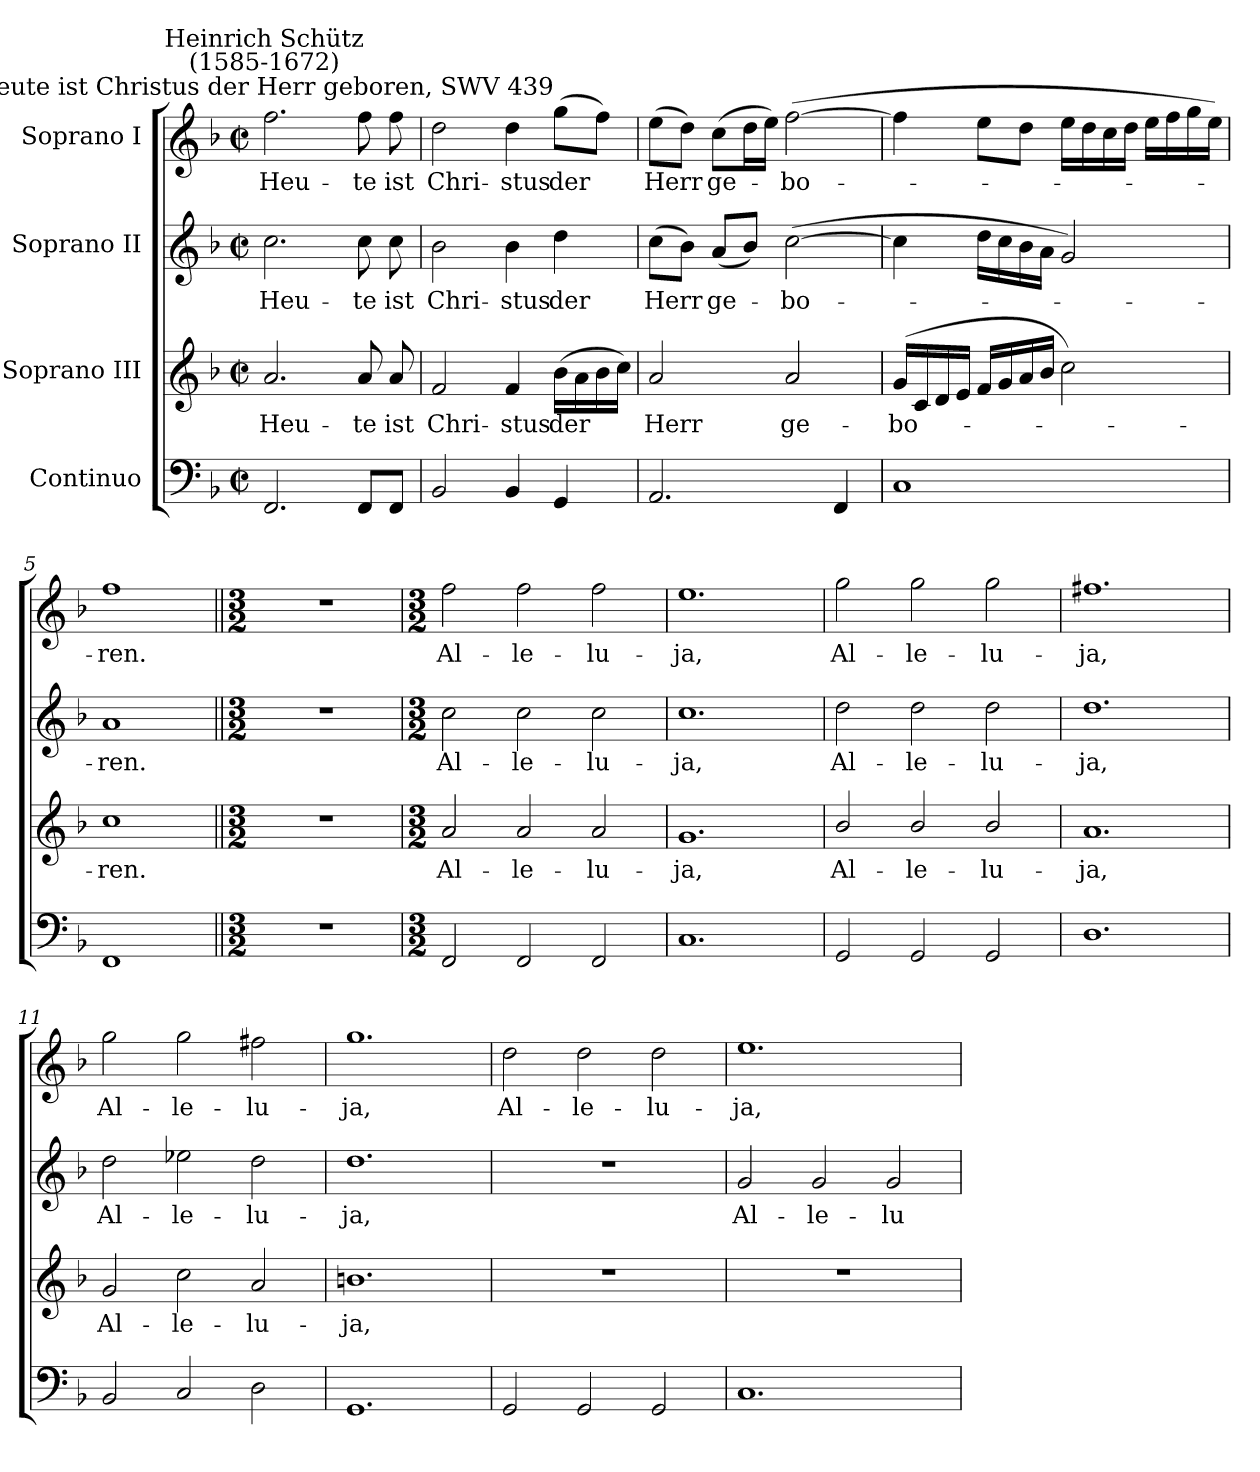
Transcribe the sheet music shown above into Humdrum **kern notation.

**kern	**kern	**text	**kern	**text	**kern	**text
*part4	*part3	*part3	*part2	*part2	*part1	*part1
*staff4	*staff3	*staff3	*staff2	*staff2	*staff1	*staff1
*I"Continuo	*I"Soprano III	*	*I"Soprano II	*	*I"Soprano I	*
*clefF4	*clefG2	*	*clefG2	*	*clefG2	*
*k[b-]	*k[b-]	*	*k[b-]	*	*k[b-]	*
*F:	*F:	*	*F:	*	*F:	*
*M2/2	*M2/2	*	*M2/2	*	*M2/2	*
*met(c|)	*met(c|)	*	*met(c|)	*	*met(c|)	*
=1	=1	=1	=1	=1	=1	=1
!	!	!	!	!	!LO:TX:a:cj:t=Heute ist Christus der Herr geboren, SWV 439	!
!	!	!	!	!	!LO:TX:a:cj:t=Heinrich Schütz\n(1585-1672)	!
!	!	!LO:LY:b	!	!LO:LY:b	!	!LO:LY:b
2.FF	2.a	Heu-	2.cc	Heu-	2.ff	Heu-
!	!	!LO:LY:b	!	!LO:LY:b	!	!LO:LY:b
8FFL	8a	-te	8cc	-te	8ff	-te
!	!	!LO:LY:b	!	!LO:LY:b	!	!LO:LY:b
8FFJ	8a	ist	8cc	ist	8ff	ist
=2	=2	=2	=2	=2	=2	=2
!	!	!LO:LY:b	!	!LO:LY:b	!	!LO:LY:b
2BB-	2f	Chri-	2b-	Chri-	2dd	Chri-
!	!	!LO:LY:b	!	!LO:LY:b	!	!LO:LY:b
4BB-	4f	-stus	4b-	-stus	4dd	-stus
!	!	!LO:LY:b	!	!LO:LY:b	!	!LO:LY:b
4GG	(>16b-LL	der	4dd	der	(>8ggL	der
.	16a	.	.	.	.	.
.	16b-	.	.	.	8ffJ)	.
.	16ccJJ)	.	.	.	.	.
=3	=3	=3	=3	=3	=3	=3
!	!	!LO:LY:b	!	!LO:LY:b	!	!LO:LY:b
2.AA	2a	Herr	(>8ccL	Herr	(>8eeL	Herr
.	.	.	8b-J)	.	8ddJ)	.
!	!	!	!	!LO:LY:b	!	!LO:LY:b
.	.	.	(<8aL	ge-	(>8ccL	ge-
.	.	.	8b-J)	.	16ddL	.
.	.	.	.	.	16eeJJ)	.
!	!	!LO:LY:b	!	!LO:LY:b	!	!LO:LY:b
.	2a	ge-	(>[2cc	bo-	(>[2ff	bo-
4FF	.	.	.	.	.	.
=4	=4	=4	=4	=4	=4	=4
!	!	!LO:LY:b	!	!	!	!
1C	(<16gLL	-bo-	4cc]	.	4ff]	.
.	16c	.	.	.	.	.
.	16d	.	.	.	.	.
.	16eJJ	.	.	.	.	.
.	16fLL	.	16ddLL	.	8eeL	.
.	16g	.	16cc	.	.	.
.	16a	.	16b-	.	8ddJ	.
.	16b-JJ	.	16aJJ	.	.	.
.	2cc)	.	2g)	.	16eeLL	.
.	.	.	.	.	16dd	.
.	.	.	.	.	16cc	.
.	.	.	.	.	16ddJJ	.
.	.	.	.	.	16eeLL	.
.	.	.	.	.	16ff	.
.	.	.	.	.	16gg	.
.	.	.	.	.	16eeJJ)	.
=5	=5	=5	=5	=5	=5	=5
!	!	!LO:LY:b	!	!LO:LY:b	!	!LO:LY:b
1FF	1cc	ren.	1a	ren.	1ff	ren.
=6||	=6||	=6||	=6||	=6||	=6||	=6||
*M3/2	*M3/2	*	*M3/2	*	*M3/2	*
1.r	1.r	.	1.r	.	1.r	.
!!LO:LB:g=z
=7	=7	=7	=7	=7	=7	=7
*M3/2	*M3/2	*	*M3/2	*	*M3/2	*
!	!	!LO:LY:b	!	!LO:LY:b	!	!LO:LY:b
2FF	2a	Al-	2cc	Al-	2ff	Al-
!	!	!LO:LY:b	!	!LO:LY:b	!	!LO:LY:b
2FF	2a	-le-	2cc	-le-	2ff	-le-
!	!	!LO:LY:b	!	!LO:LY:b	!	!LO:LY:b
2FF	2a	-lu-	2cc	-lu-	2ff	-lu-
=8	=8	=8	=8	=8	=8	=8
!	!	!LO:LY:b	!	!LO:LY:b	!	!LO:LY:b
1.C	1.g	-ja,	1.cc	-ja,	1.ee	-ja,
=9	=9	=9	=9	=9	=9	=9
!	!	!LO:LY:b	!	!LO:LY:b	!	!LO:LY:b
2GG	2b-/	Al-	2dd	Al-	2gg	Al-
!	!	!LO:LY:b	!	!LO:LY:b	!	!LO:LY:b
2GG	2b-/	-le-	2dd	-le-	2gg	-le-
!	!	!LO:LY:b	!	!LO:LY:b	!	!LO:LY:b
2GG	2b-/	-lu-	2dd	-lu-	2gg	-lu-
=10	=10	=10	=10	=10	=10	=10
!	!	!LO:LY:b	!	!LO:LY:b	!	!LO:LY:b
1.D	1.a	-ja,	1.dd	-ja,	1.ff#X	-ja,
=11	=11	=11	=11	=11	=11	=11
!	!	!LO:LY:b	!	!LO:LY:b	!	!LO:LY:b
2BB-	2g	Al-	2dd	Al-	2gg	Al-
!	!	!LO:LY:b	!	!LO:LY:b	!	!LO:LY:b
2C	2cc	-le-	2ee-X	-le-	2gg	-le-
!	!	!LO:LY:b	!	!LO:LY:b	!	!LO:LY:b
2D	2a	-lu-	2dd	-lu-	2ff#X	-lu-
=12	=12	=12	=12	=12	=12	=12
!	!	!LO:LY:b	!	!LO:LY:b	!	!LO:LY:b
1.GG	1.bn	-ja,	1.dd	-ja,	1.gg	-ja,
=13	=13	=13	=13	=13	=13	=13
!	!LO:N:vis=1	!	!LO:N:vis=1	!	!	!LO:LY:b
2GG	1.r	.	1.r	.	2dd	Al-
!	!	!	!	!	!	!LO:LY:b
2GG	.	.	.	.	2dd	-le-
!	!	!	!	!	!	!LO:LY:b
2GG	.	.	.	.	2dd	-lu-
=14	=14	=14	=14	=14	=14	=14
!	!LO:N:vis=1	!	!	!LO:LY:b	!	!LO:LY:b
1.C	1.r	.	2g	Al-	1.ee	-ja,
!	!	!	!	!LO:LY:b	!	!
.	.	.	2g	-le-	.	.
!	!	!	!	!LO:LY:b	!	!
.	.	.	2g	-lu-	.	.
=	=	=	=	=	=	=
*-	*-	*-	*-	*-	*-	*-
